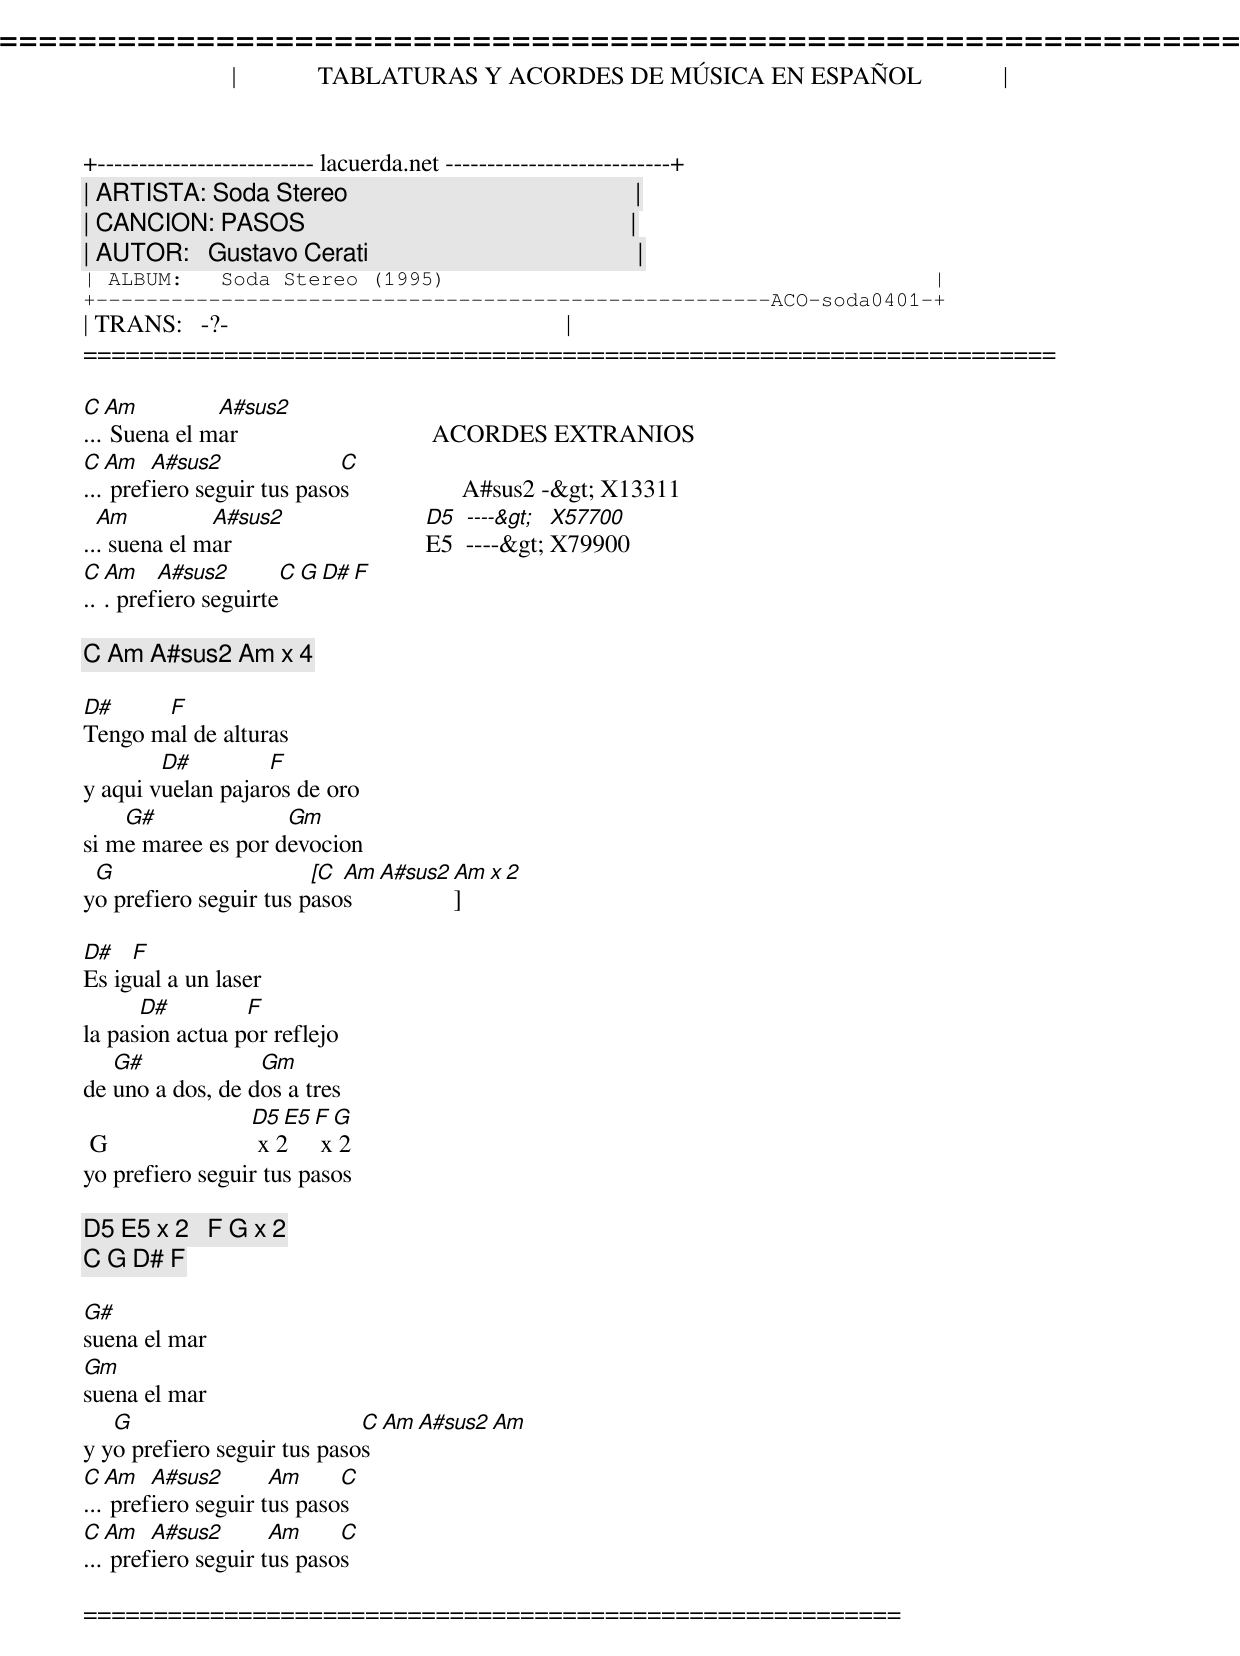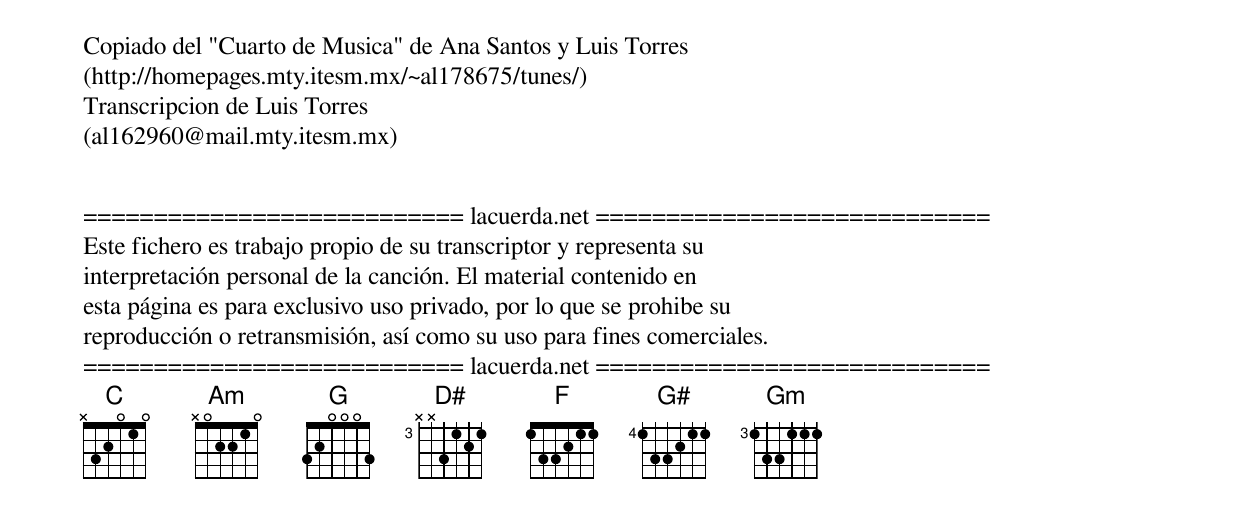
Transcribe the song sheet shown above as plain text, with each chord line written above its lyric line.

=====================================================================
|             TABLATURAS Y ACORDES DE MÚSICA EN ESPAÑOL             |
+-------------------------- lacuerda.net ---------------------------+
| ARTISTA: Soda Stereo                                              |
| CANCION: PASOS                                                    |
| AUTOR:   Gustavo Cerati                                           |
| ALBUM:   Soda Stereo (1995)                                       |
+------------------------------------------------------ACO-soda0401-+
| TRANS:   -?-                                                      |
=====================================================================

C  Am         A#sus2
... Suena el mar                               ACORDES EXTRANIOS
C  Am   A#sus2              C
... prefiero seguir tus pasos                  A#sus2 -&gt; X13311
  Am          A#sus2                           D5  ----&gt; X57700
... suena el mar                               E5  ----&gt; X79900
C Am    A#sus2       C G D# F
... prefiero seguirte

[C Am A#sus2 Am] x 4

D#     F
Tengo mal de alturas
        D#         F
y aqui vuelan pajaros de oro
    G#              Gm
si me maree es por devocion
 G                      [C Am A#sus2 Am] x 2
yo prefiero seguir tus pasos

D#   F
Es igual a un laser
      D#         F
la pasion actua por reflejo
   G#             Gm
de uno a dos, de dos a tres
 G                       [D5 E5] x 2   [F G] x 2
yo prefiero seguir tus pasos

[D5 E5] x 2   [F G] x 2
[C G D# F]

G#
suena el mar
Gm
suena el mar
   G                         C Am A#sus2 Am
y yo prefiero seguir tus pasos
C  Am   A#sus2       Am     C
... prefiero seguir tus pasos
C  Am   A#sus2       Am     C
... prefiero seguir tus pasos

==========================================================
Copiado del "Cuarto de Musica" de Ana Santos y Luis Torres
(http://homepages.mty.itesm.mx/~al178675/tunes/)
Transcripcion de Luis Torres
(al162960@mail.mty.itesm.mx)


=========================== lacuerda.net ============================
Este fichero es trabajo propio de su transcriptor y representa su
interpretación personal de la canción. El material contenido en
esta página es para exclusivo uso privado, por lo que se prohibe su
reproducción o retransmisión, así como su uso para fines comerciales.
=========================== lacuerda.net ============================
